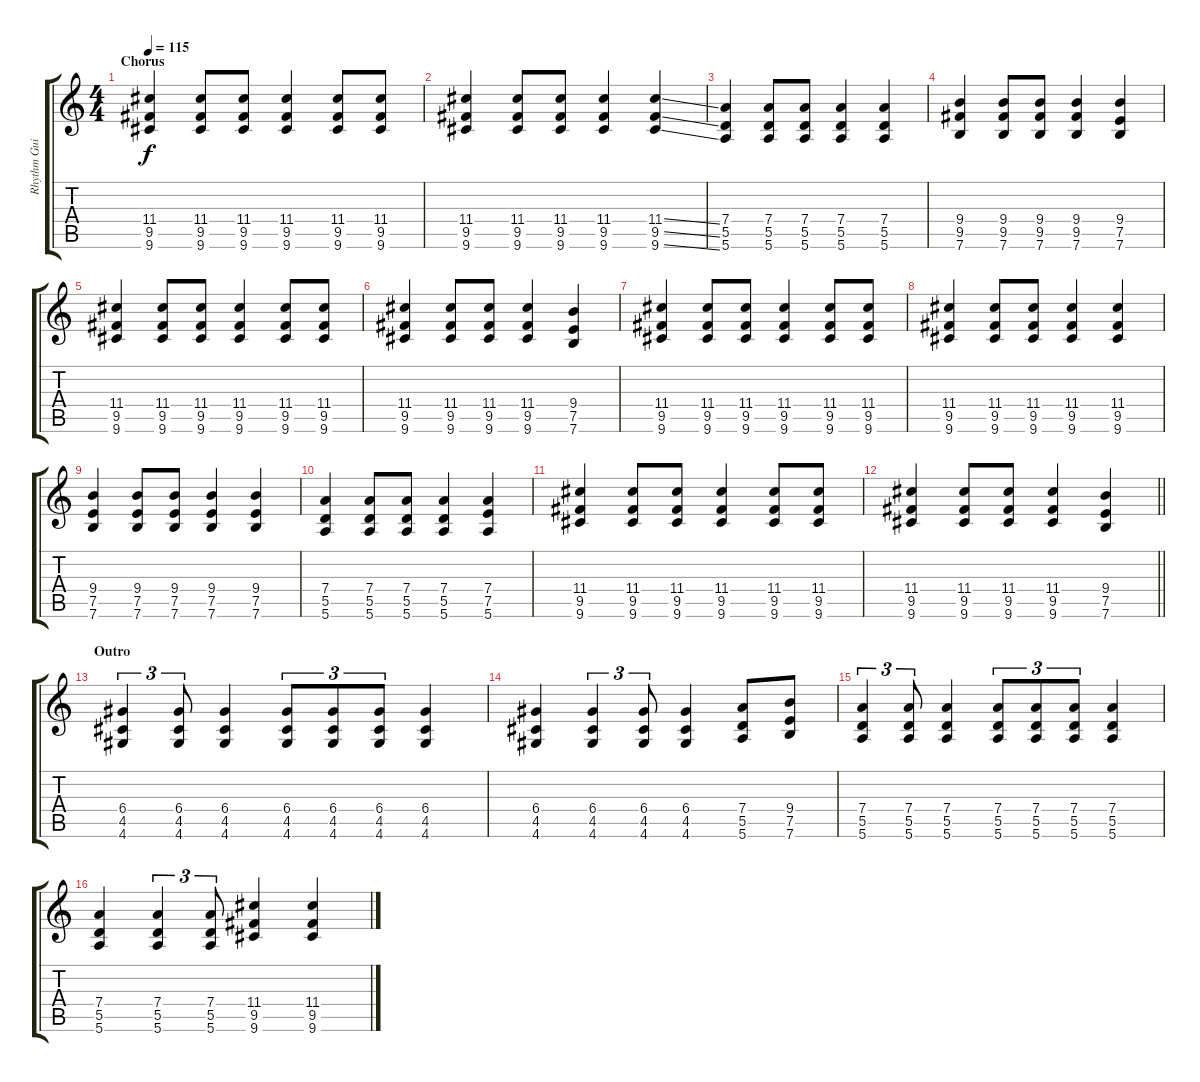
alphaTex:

\track ("Rhythm Guitar" "Rhythm Gui") {instrument distortionguitar}
\staff {score tabs}
\tuning (E4 B3 G3 D3 A2 E2) {hide}
\ts (4 4)
\section ("" "Chorus")
\tempo 115
\clef g2
\ks c
(11.4 9.5 9.6).4{dy f} (11.4 9.5 9.6).8 (11.4 9.5 9.6).8 (11.4 9.5 9.6).4 (11.4 9.5 9.6).8 (11.4 9.5 9.6).8 |
(11.4 9.5 9.6).4 (11.4 9.5 9.6).8 (11.4 9.5 9.6).8 (11.4 9.5 9.6).4 (11.4{ss} 9.5{ss} 9.6{ss}).4 |
(7.4 5.5 5.6).4 (7.4 5.5 5.6).8 (7.4 5.5 5.6).8 (7.4 5.5 5.6).4 (7.4 5.5 5.6).4 |
(9.4 9.5 7.6).4 (9.4 9.5 7.6).8 (9.4 9.5 7.6).8 (9.4 9.5 7.6).4 (9.4 7.5 7.6).4 |
(11.4 9.5 9.6).4 (11.4 9.5 9.6).8 (11.4 9.5 9.6).8 (11.4 9.5 9.6).4 (11.4 9.5 9.6).8 (11.4 9.5 9.6).8 |
(11.4 9.5 9.6).4 (11.4 9.5 9.6).8 (11.4 9.5 9.6).8 (11.4 9.5 9.6).4 (9.4 7.5 7.6).4 |
(11.4 9.5 9.6).4 (11.4 9.5 9.6).8 (11.4 9.5 9.6).8 (11.4 9.5 9.6).4 (11.4 9.5 9.6).8 (11.4 9.5 9.6).8 |
(11.4 9.5 9.6).4 (11.4 9.5 9.6).8 (11.4 9.5 9.6).8 (11.4 9.5 9.6).4 (11.4 9.5 9.6).4 |
(9.4 7.5 7.6).4 (9.4 7.5 7.6).8 (9.4 7.5 7.6).8 (9.4 7.5 7.6).4 (9.4 7.5 7.6).4 |
(7.4 5.5 5.6).4 (7.4 5.5 5.6).8 (7.4 5.5 5.6).8 (7.4 5.5 5.6).4 (7.4 7.5 5.6).4 |
(11.4 9.5 9.6).4 (11.4 9.5 9.6).8 (11.4 9.5 9.6).8 (11.4 9.5 9.6).4 (11.4 9.5 9.6).8 (11.4 9.5 9.6).8 |
\barLineRight lightlight
(11.4 9.5 9.6).4 (11.4 9.5 9.6).8 (11.4 9.5 9.6).8 (11.4 9.5 9.6).4 (9.4 7.5 7.6).4 |
\section ("" "Outro")
(6.4 4.5 4.6).4{tu (3 2)} (6.4 4.5 4.6).8{tu (3 2)} (6.4 4.5 4.6).4 (6.4 4.5 4.6).8{tu (3 2)} (6.4 4.5 4.6).8{tu (3 2)} (6.4 4.5 4.6).8{tu (3 2)} (6.4 4.5 4.6).4 |
(6.4 4.5 4.6).4 (6.4 4.5 4.6).4{tu (3 2)} (6.4 4.5 4.6).8{tu (3 2)} (6.4 4.5 4.6).4 (7.4 5.5 5.6).8 (9.4 7.5 7.6).8 |
(7.4 5.5 5.6).4{tu (3 2)} (7.4 5.5 5.6).8{tu (3 2)} (7.4 5.5 5.6).4 (7.4 5.5 5.6).8{tu (3 2)} (7.4 5.5 5.6).8{tu (3 2)} (7.4 5.5 5.6).8{tu (3 2)} (7.4 5.5 5.6).4 |
(7.4 5.5 5.6).4 (7.4 5.5 5.6).4{tu (3 2)} (7.4 5.5 5.6).8{tu (3 2)} (11.4 9.5 9.6).4 (11.4 9.5 9.6).4
